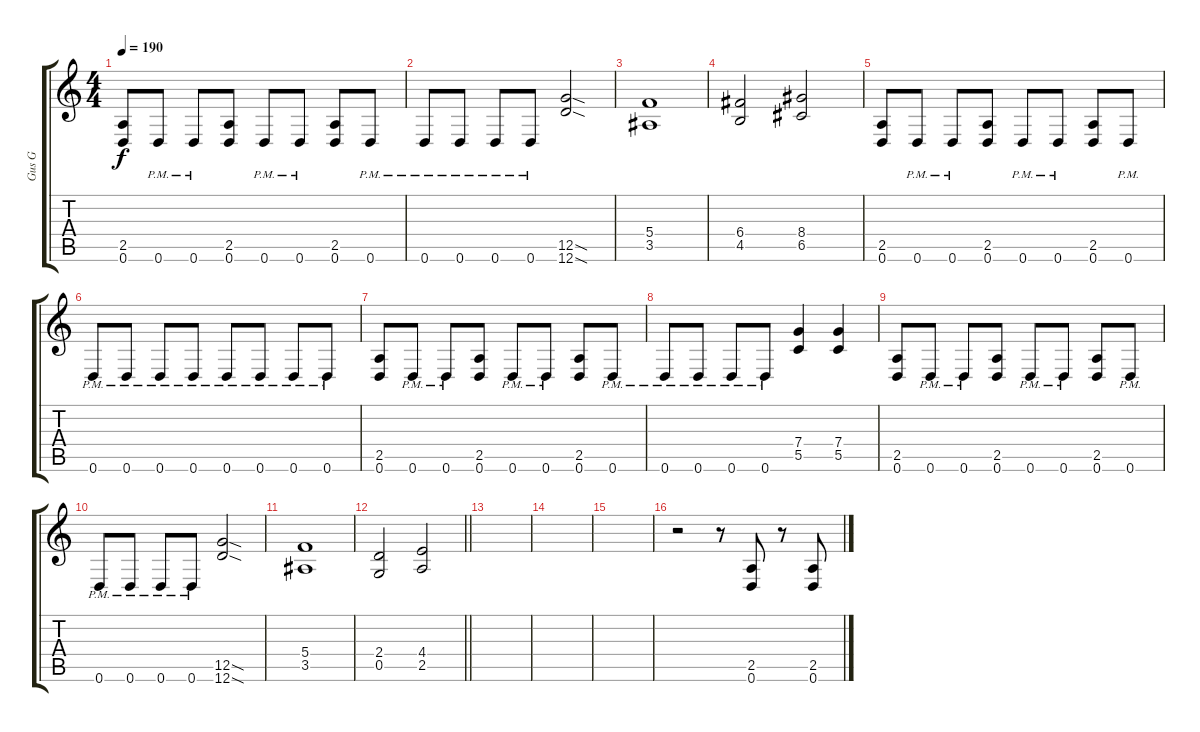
\track ("Gus G" "Gus G") {instrument distortionguitar}
\staff {score tabs}
\tuning (D4 A3 F3 C3 G2 D2) {hide}
\ts (4 4)
\tempo 190
\clef g2
\ks c
(2.5 0.6).8{dy f} 0.6{pm}.8 0.6{pm}.8 (2.5 0.6).8 0.6{pm}.8 0.6{pm}.8 (2.5 0.6).8 0.6{pm}.8 |
0.6{pm}.8 0.6{pm}.8 0.6{pm}.8 0.6{pm}.8 (12.5{sod} 12.6{sod}).2 |
(5.4 3.5).1 |
(6.4 4.5).2 (8.4 6.5).2 |
(2.5 0.6).8 0.6{pm}.8 0.6{pm}.8 (2.5 0.6).8 0.6{pm}.8 0.6{pm}.8 (2.5 0.6).8 0.6{pm}.8 |
0.6{pm}.8 0.6{pm}.8 0.6{pm}.8 0.6{pm}.8 0.6{pm}.8 0.6{pm}.8 0.6{pm}.8 0.6{pm}.8 |
(2.5 0.6).8 0.6{pm}.8 0.6{pm}.8 (2.5 0.6).8 0.6{pm}.8 0.6{pm}.8 (2.5 0.6).8 0.6{pm}.8 |
0.6{pm}.8 0.6{pm}.8 0.6{pm}.8 0.6{pm}.8 (7.4 5.5).4 (7.4 5.5).4 |
(2.5 0.6).8 0.6{pm}.8 0.6{pm}.8 (2.5 0.6).8 0.6{pm}.8 0.6{pm}.8 (2.5 0.6).8 0.6{pm}.8 |
0.6{pm}.8 0.6{pm}.8 0.6{pm}.8 0.6{pm}.8 (12.5{sod} 12.6{sod}).2 |
(5.4 3.5).1 |
\barLineRight lightlight
(2.4 0.5).2 (4.4 2.5).2 |
|
|
|
r.2 r.8 (2.5 0.6).8 r.8 (2.5 0.6).8
